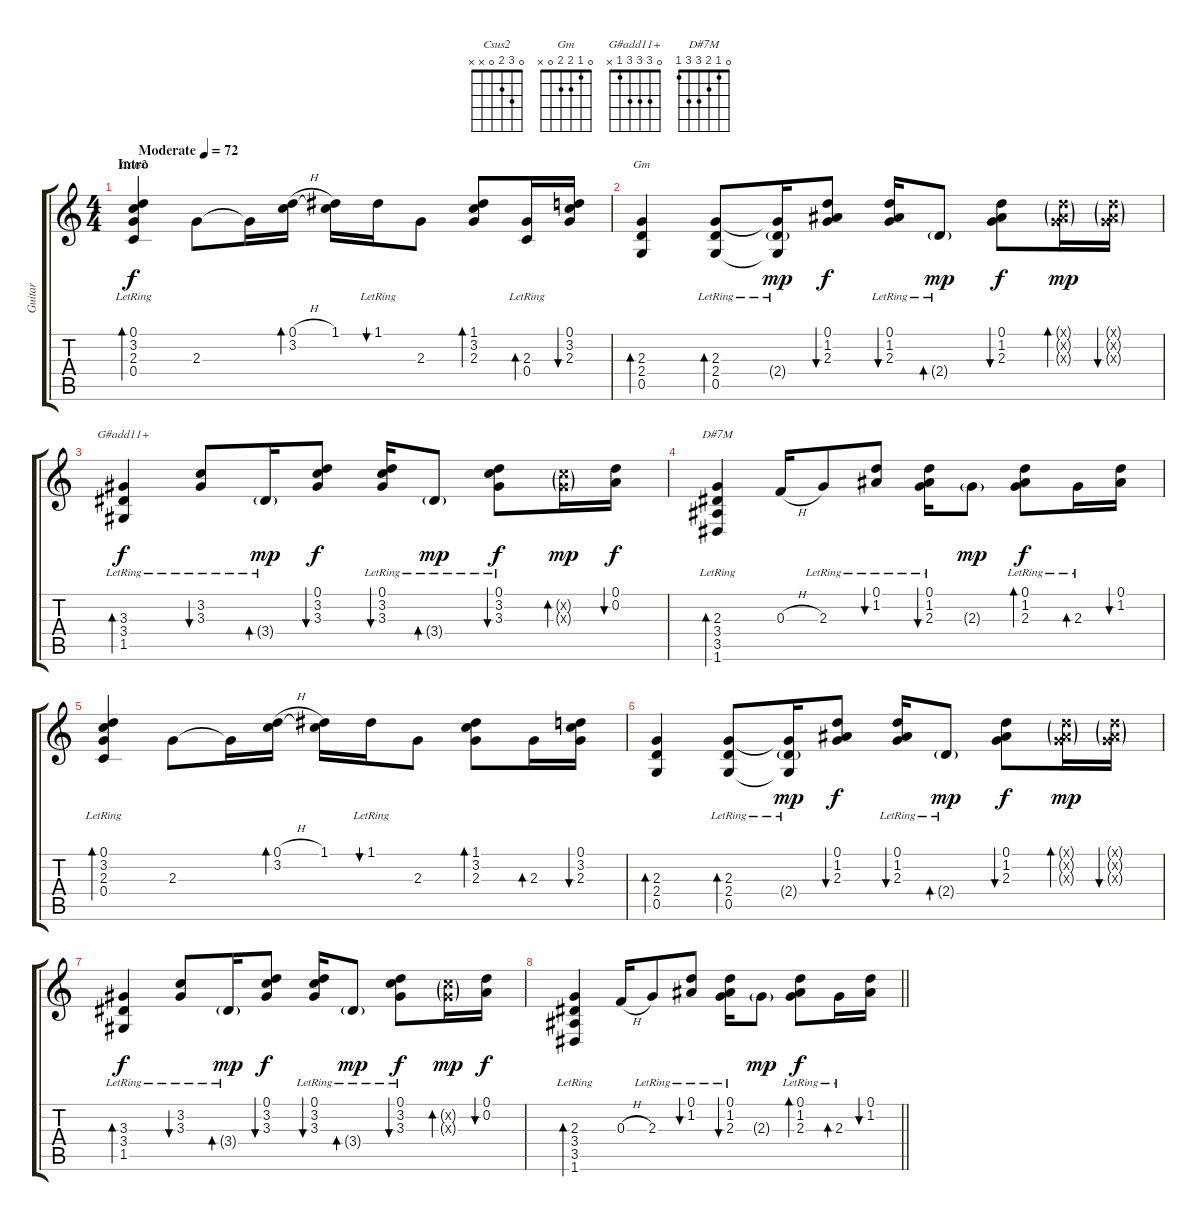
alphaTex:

\track ("Guitar " "Guitar ") {instrument electricguitarclean}
\staff {score tabs}
\tuning (D4 A3 F3 C3 G2 D2) {hide}
\chord ("Csus2" 0 3 2 0 x x)
\chord ("Gm" 0 1 2 2 0 x)
\chord ("G#add11+" 0 3 3 3 1 x)
\chord ("D#7M" 0 1 2 3 3 1)
\ts (4 4)
\section ("" "Intro")
\tempo (72 "Moderate")
\clef g2
\ks c
(0.1{lr} 3.2{lr} 2.3 0.4{lr}).4{bd 60 ch "Csus2" dy f instrument electricguitarclean} 2.3.8 2.3{t}.16 (0.1{h} 3.2).16{bd 60} (1.1 3.2{t}).16 1.1{lr}.16{bu 60} 2.3.8 (1.1 3.2 2.3).8{bd 60} (2.3 0.4{lr}).16{bd 30} (0.1 3.2 2.3).16{bu 30} |
(2.3 2.4 0.5).4{bd 30 ch "Gm"} (2.3 2.4 0.5{lr}).8{bd 30} (2.3{t} 2.4{g lr} 0.5{t}).16{dy mp} (0.1 1.2 2.3).8{bu 30 dy f} (0.1{lr} 1.2{lr} 2.3{lr}).16{bu 30} 2.4{g lr}.8{bd 30 dy mp} (0.1 1.2 2.3).8{bu 30 dy f} (0.1{g x} 1.2{g x} 2.3{g x}).16{bd 60 dy mp} (0.1{g x} 1.2{g x} 2.3{g x}).16{bu 60} |
(3.3{lr} 3.4{lr} 1.5{lr}).4{bd 30 ch "G#add11+" dy f} (3.2{lr} 3.3{lr}).8{bu 30} 3.4{g lr}.16{bd 30 dy mp} (0.1 3.2 3.3).8{bu 30 dy f} (0.1{lr} 3.2 3.3{lr}).16{bu 30} 3.4{g lr}.8{bd 30 dy mp} (0.1{lr} 3.2 3.3{lr}).8{bu 30 dy f} (3.2{g x} 3.3{g x}).16{bd 60 dy mp} (0.1 0.2).16{bu 60 dy f} |
(2.3 3.4{lr} 3.5{lr} 1.6{lr}).4{bd 30 ch "D#7M"} 0.3{h}.16 2.3{lr}.8 (0.1{lr} 1.2).8{bu 30} (0.1{lr} 1.2{lr} 2.3{lr}).16{bu 30} 2.3{g}.8{dy mp} (0.1{lr} 1.2 2.3{lr}).8{bd 30 dy f} 2.3{lr}.16{bd 30} (0.1 1.2).16{bu 30} |
(0.1{lr} 3.2{lr} 2.3 0.4{lr}).4{bd 30} 2.3.8 2.3{t}.16 (0.1{h} 3.2).16{bd 60} (1.1 3.2{t}).16 1.1{lr}.16{bu 60} 2.3.8 (1.1 3.2 2.3).8{bd 60} 2.3.16{bd 30} (0.1 3.2 2.3).16{bu 30} |
(2.3 2.4 0.5).4{bd 30} (2.3 2.4 0.5{lr}).8{bd 30} (2.3{t} 2.4{g lr} 0.5{t}).16{dy mp} (0.1 1.2 2.3).8{bu 30 dy f} (0.1{lr} 1.2{lr} 2.3{lr}).16{bu 30} 2.4{g lr}.8{bd 30 dy mp} (0.1 1.2 2.3).8{bu 30 dy f} (0.1{g x} 1.2{g x} 2.3{g x}).16{bd 60 dy mp} (0.1{g x} 1.2{g x} 2.3{g x}).16{bu 60} |
(3.3{lr} 3.4{lr} 1.5{lr}).4{bd 30 dy f} (3.2{lr} 3.3{lr}).8{bu 30} 3.4{g lr}.16{bd 30 dy mp} (0.1 3.2 3.3).8{bu 30 dy f} (0.1{lr} 3.2 3.3{lr}).16{bu 30} 3.4{g lr}.8{bd 30 dy mp} (0.1{lr} 3.2 3.3{lr}).8{bu 30 dy f} (3.2{g x} 3.3{g x}).16{bd 60 dy mp} (0.1 0.2).16{bu 60 dy f} |
\barLineRight lightlight
(2.3 3.4{lr} 3.5{lr} 1.6{lr}).4{bd 30} 0.3{h}.16 2.3{lr}.8 (0.1{lr} 1.2).8{bu 30} (0.1{lr} 1.2{lr} 2.3{lr}).16{bu 30} 2.3{g}.8{dy mp} (0.1{lr} 1.2 2.3{lr}).8{bd 30 dy f} 2.3{lr}.16{bd 30} (0.1 1.2).16{bu 30}
